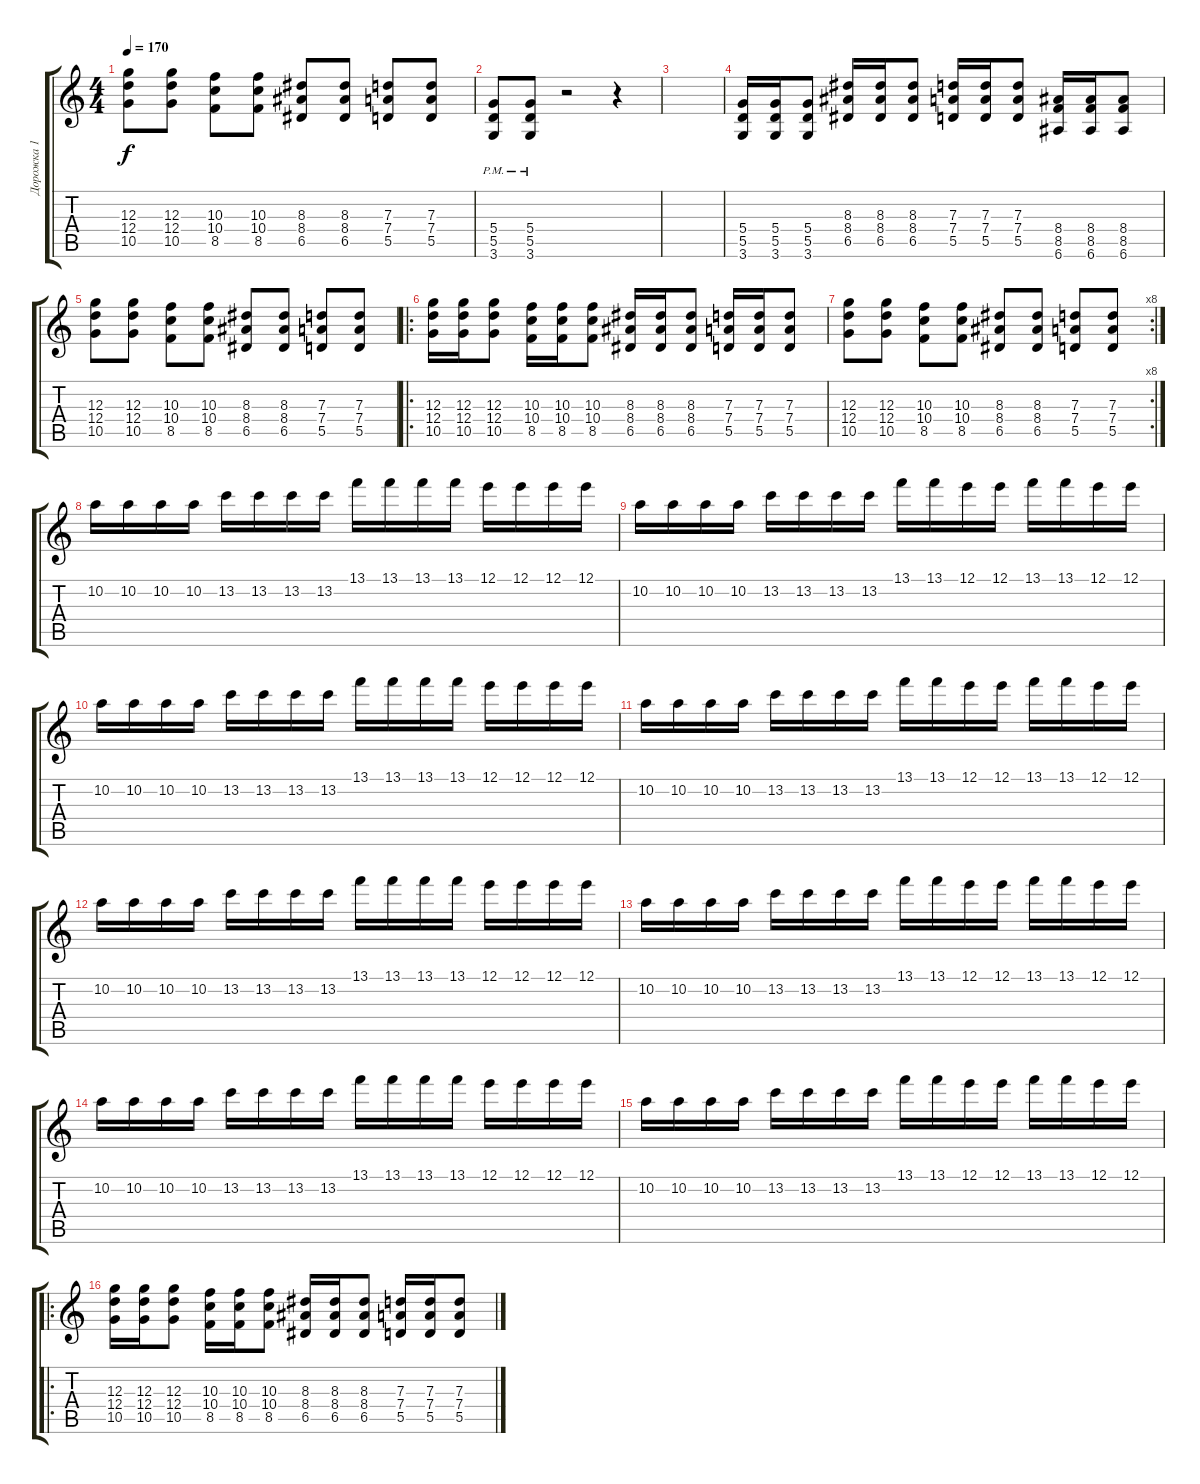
\track ("Дорожка 1" "Дорожка 1") {instrument distortionguitar}
\staff {score tabs}
\tuning (E4 B3 G3 D3 A2 E2) {hide}
\ts (4 4)
\tempo 170
\clef g2
\ks c
(12.3 12.4 10.5).8{dy f} (12.3 12.4 10.5).8 (10.3 10.4 8.5).8 (10.3 10.4 8.5).8 (8.3 8.4 6.5).8 (8.3 8.4 6.5).8 (7.3 7.4 5.5).8 (7.3 7.4 5.5).8 |
(5.4{pm} 5.5{pm} 3.6).8 (5.4{pm} 5.5{pm} 3.6).8 r.2 r.4 |
|
(5.4 5.5 3.6).16 (5.4 5.5 3.6).16 (5.4 5.5 3.6).8 (8.3 8.4 6.5).16 (8.3 8.4 6.5).16 (8.3 8.4 6.5).8 (7.3 7.4 5.5).16 (7.3 7.4 5.5).16 (7.3 7.4 5.5).8 (8.4 8.5 6.6).16 (8.4 8.5 6.6).16 (8.4 8.5 6.6).8 |
(12.3 12.4 10.5).8 (12.3 12.4 10.5).8 (10.3 10.4 8.5).8 (10.3 10.4 8.5).8 (8.3 8.4 6.5).8 (8.3 8.4 6.5).8 (7.3 7.4 5.5).8 (7.3 7.4 5.5).8 |
\ro
(12.3 12.4 10.5).16 (12.3 12.4 10.5).16 (12.3 12.4 10.5).8 (10.3 10.4 8.5).16 (10.3 10.4 8.5).16 (10.3 10.4 8.5).8 (8.3 8.4 6.5).16 (8.3 8.4 6.5).16 (8.3 8.4 6.5).8 (7.3 7.4 5.5).16 (7.3 7.4 5.5).16 (7.3 7.4 5.5).8 |
\rc 8
(12.3 12.4 10.5).8 (12.3 12.4 10.5).8 (10.3 10.4 8.5).8 (10.3 10.4 8.5).8 (8.3 8.4 6.5).8 (8.3 8.4 6.5).8 (7.3 7.4 5.5).8 (7.3 7.4 5.5).8 |
10.2.16 10.2.16 10.2.16 10.2.16 13.2.16 13.2.16 13.2.16 13.2.16 13.1.16 13.1.16 13.1.16 13.1.16 12.1.16 12.1.16 12.1.16 12.1.16 |
10.2.16 10.2.16 10.2.16 10.2.16 13.2.16 13.2.16 13.2.16 13.2.16 13.1.16 13.1.16 12.1.16 12.1.16 13.1.16 13.1.16 12.1.16 12.1.16 |
10.2.16 10.2.16 10.2.16 10.2.16 13.2.16 13.2.16 13.2.16 13.2.16 13.1.16 13.1.16 13.1.16 13.1.16 12.1.16 12.1.16 12.1.16 12.1.16 |
10.2.16 10.2.16 10.2.16 10.2.16 13.2.16 13.2.16 13.2.16 13.2.16 13.1.16 13.1.16 12.1.16 12.1.16 13.1.16 13.1.16 12.1.16 12.1.16 |
10.2.16 10.2.16 10.2.16 10.2.16 13.2.16 13.2.16 13.2.16 13.2.16 13.1.16 13.1.16 13.1.16 13.1.16 12.1.16 12.1.16 12.1.16 12.1.16 |
10.2.16 10.2.16 10.2.16 10.2.16 13.2.16 13.2.16 13.2.16 13.2.16 13.1.16 13.1.16 12.1.16 12.1.16 13.1.16 13.1.16 12.1.16 12.1.16 |
10.2.16 10.2.16 10.2.16 10.2.16 13.2.16 13.2.16 13.2.16 13.2.16 13.1.16 13.1.16 13.1.16 13.1.16 12.1.16 12.1.16 12.1.16 12.1.16 |
10.2.16 10.2.16 10.2.16 10.2.16 13.2.16 13.2.16 13.2.16 13.2.16 13.1.16 13.1.16 12.1.16 12.1.16 13.1.16 13.1.16 12.1.16 12.1.16 |
\ro
(12.3 12.4 10.5).16 (12.3 12.4 10.5).16 (12.3 12.4 10.5).8 (10.3 10.4 8.5).16 (10.3 10.4 8.5).16 (10.3 10.4 8.5).8 (8.3 8.4 6.5).16 (8.3 8.4 6.5).16 (8.3 8.4 6.5).8 (7.3 7.4 5.5).16 (7.3 7.4 5.5).16 (7.3 7.4 5.5).8
